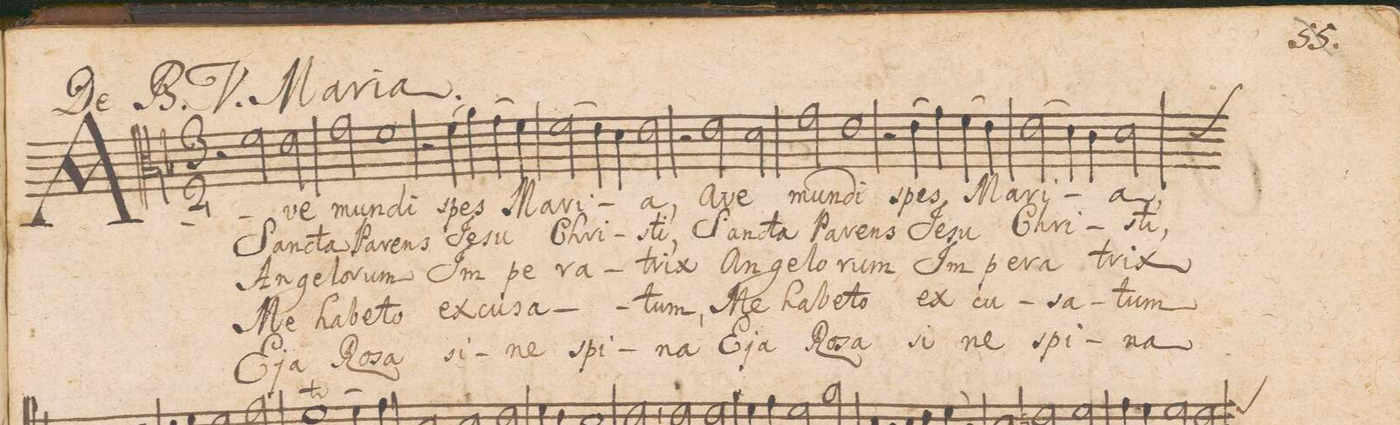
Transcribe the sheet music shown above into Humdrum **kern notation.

**kern	**text	**text	**text	**text	**text
*I"ALTVS.	*	*	*	*	*
*clefC3	*	*	*	*	*
*k[b-]	*	*	*	*	*
*M3/2	*	*	*	*	*
2r	.	.	.	.	.
*2\right	*	*	*	*	*
2f\	A-	San-	An-	Me	E-
2e\	-ve	-cta	-ge-	ha-	-ja
=2	=2	=2	=2	=2	=2
2g\	mun-	Pa-	-lo-	-be-	Ro-
1f	-di	-rens	-rum	-to	-sa
=3	=3	=3	=3	=3	=3
2r	.	.	.	.	.
(4f\	spes	Je-	Im-	ex-	si-
4a\)	.	.	.	.	.
(4g\	Ma-	-su	-pe-	-cu-	-ne
4f\)	.	.	.	.	.
=4	=4	=4	=4	=4	=4
(2f\	-ri-	Chri-	-ra-	sa-	spi-
4e\)	.	.	.	.	.
4d\	.	.	.	.	.
2e\	-a,	-sti,	-trix	-tum,	-na
=5	=5	=5	=5	=5	=5
2r	.	.	.	.	.
2e\	A-	San-	An-	Me	E-
2d\	-ve	-cta	-ge-	ha-	-ja
=6	=6	=6	=6	=6	=6
2g\	mun-	Pa-	-lo-	-be-	Ro-
1e	-di	-rens	-rum	-to	-sa
=7	=7	=7	=7	=7	=7
2r	.	.	.	.	.
(4e\	spes	Je-	Im-	ex-	si-
4g\)	.	.	.	.	.
(4f\	Ma-	-su	-pe-	-cu-	-ne
4e\)	.	.	.	.	.
=8	=8	=8	=8	=8	=8
(2e\	-ri-	Chri-	-ra-	-sa-	spi-
4d\)	.	.	.	.	.
4c\	.	.	.	.	.
2d\	-a,	-sti,	-trix	-tum	-na
*custos:d	*	*	*	*	*
=9	=9	=9	=9	=9	=9
*-	*-	*-	*-	*-	*-
